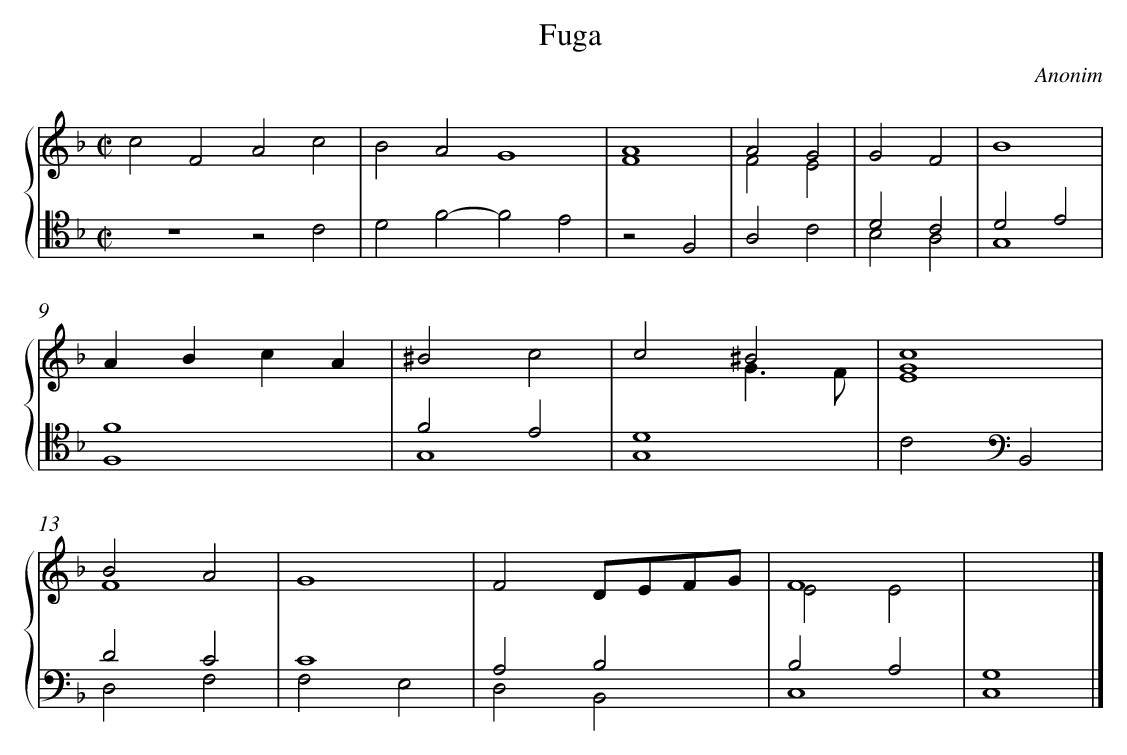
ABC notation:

X:1
T: Fuga
C: Anonim
L: 1/4
M: C|
%%staves {1 2}
V: 1
V: 2 clef=tenor
K: F
[V:1] c2F2 [|]
[V:2] z4 [|]
[V:1] A2c2 |
[V:2] z2C2 |
[V:1] B2A2 [|]
[V:2] D2F2- [|]
[V:1] G4 |
[V:2] F2E2 |
[V:1] [A4F4] |
[V:2] z2F,2 |
[V:1] A2G2 & F2E2 |
[V:2] A,2C2 |
[V:1] G2F2 |
[V:2] D2C2 & B,2A,2 |
[V:1] B4 |
[V:2] D2E2 & G,4 |
[V:1] ABcA |
[V:2] F4 & F,4 |
[V:1] ^B2c2 |
[V:2] F2E2 & G,4 |
[V:1] c2^B2 & x2G3/F/ |
[V:2] D4 & G,4 |
[V:1] c4 & [G4E4] |
[V:2] C2[K:clef=bass]B,,2 |
[V:1] B2A2 & F4 |
[V:2] D2C2 & D,2F,2 |
[V:1] G4 |
[V:2] C4 & F,2E,2 |
[V:1] F2D/E/F/G/ |
[V:2] A,2B,2 & D,2B,,2 |
[V:1] F4 & E2E2 |
[V:2] B,2A,2 & C,4 |
[V:1] x4 |]
[V:2] G,4 & C,4 |]
